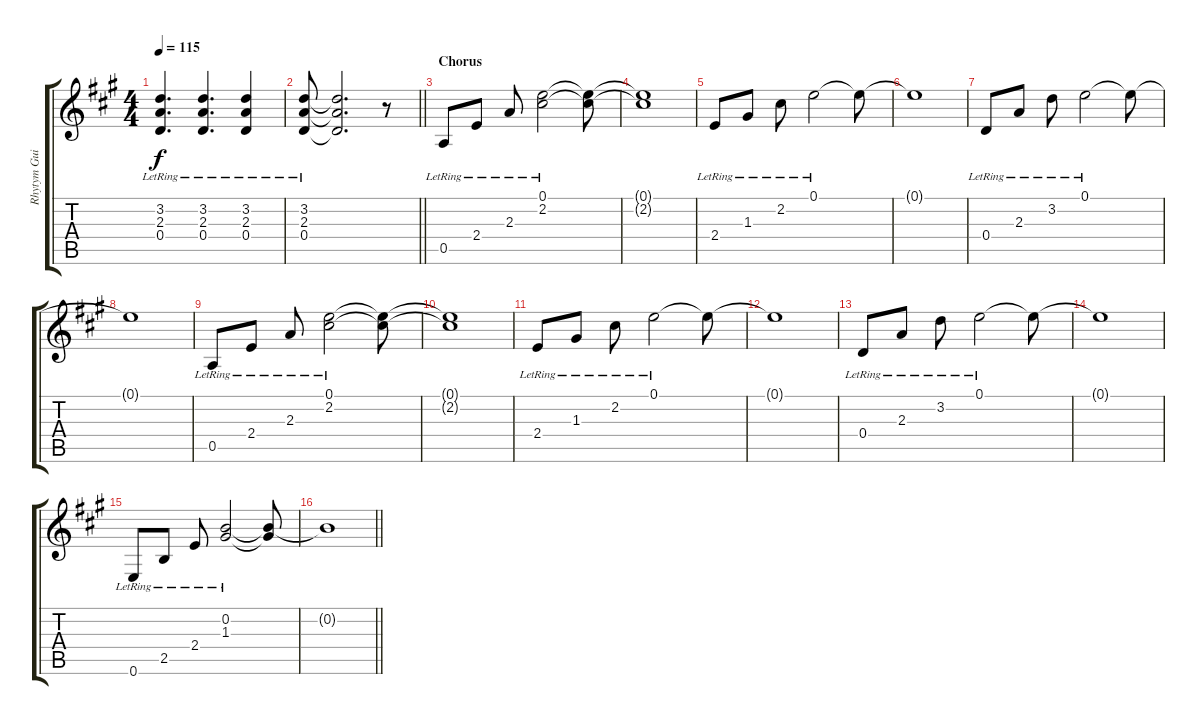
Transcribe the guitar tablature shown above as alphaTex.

\track ("Rhytym Guitar" "Rhytym Gui") {instrument electricguitarclean}
\staff {score tabs}
\tuning (E4 B3 G3 D3 A2 E2) {hide}
\ts (4 4)
\tempo 115
\clef g2
\ks a
(3.2{lr} 2.3{lr} 0.4{lr}).4{d dy f} (3.2{lr} 2.3{lr} 0.4{lr}).4{d} (3.2{lr} 2.3{lr} 0.4{lr}).4 |
\barLineRight lightlight
(3.2{lr} 2.3{lr} 0.4{lr}).8 (3.2{t} 2.3{t} 0.4{t}).2{d} r.8 |
\section ("" "Chorus")
0.5{lr}.8 2.4{lr}.8 2.3{lr}.8 (0.1{lr} 2.2{lr}).2 (0.1{t} 2.2{t}).8 |
(0.1{t} 2.2{t}).1 |
2.4{lr}.8 1.3{lr}.8 2.2{lr}.8 0.1{lr}.2 0.1{t}.8 |
0.1{t}.1 |
0.4{lr}.8 2.3{lr}.8 3.2{lr}.8 0.1{lr}.2 0.1{t}.8 |
0.1{t}.1 |
0.5{lr}.8 2.4{lr}.8 2.3{lr}.8 (0.1{lr} 2.2{lr}).2 (0.1{t} 2.2{t}).8 |
(0.1{t} 2.2{t}).1 |
2.4{lr}.8 1.3{lr}.8 2.2{lr}.8 0.1{lr}.2 0.1{t}.8 |
0.1{t}.1 |
0.4{lr}.8 2.3{lr}.8 3.2{lr}.8 0.1{lr}.2 0.1{t}.8 |
0.1{t}.1 |
0.6{lr}.8 2.5{lr}.8 2.4{lr}.8 (0.2{lr} 1.3{lr}).2 (0.2{t} 1.3{t}).8 |
\barLineRight lightlight
0.2{t}.1
